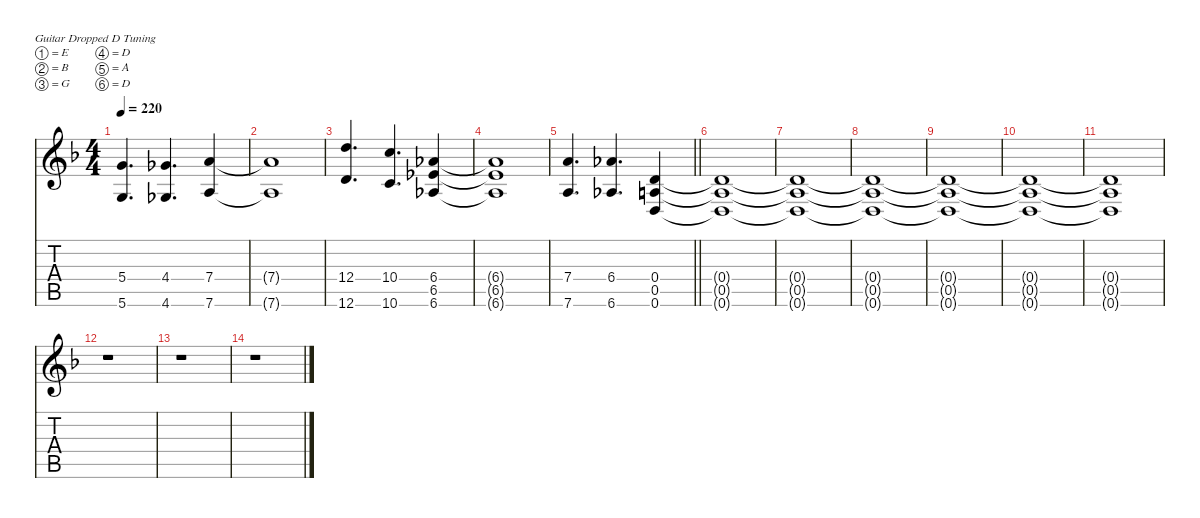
\hideDynamics
\bracketExtendMode nobrackets
\singleTrackTrackNamePolicy hidden
\multiTrackTrackNamePolicy hidden
\firstSystemTrackNameMode fullname
\firstSystemTrackNameOrientation horizontal
\otherSystemsTrackNameOrientation horizontal
\track ("Guitar-spare" "E-Gt") {instrument distortionguitar}
\staff {score tabs}
\tuning (E4 B3 G3 D3 A2 D2)
\ts (4 4)
\tempo 220
\clef g2
\ks dminor
(5.4{acc forcenatural} 5.6{acc forcenatural}).4{d dy f} (4.4{acc b} 4.6{acc b}).4{d} (7.4{acc forcenatural} 7.6{acc forcenatural}).4 |
(7.4{t acc forcenatural} 7.6{t acc forcenatural}).1 |
(12.4{acc forcenatural} 12.6{acc forcenatural}).4{d} (10.4{acc forcenatural} 10.6{acc forcenatural}).4{d} (6.4{acc b} 6.5{acc b} 6.6{acc b}).4 |
(6.4{t acc b} 6.5{t acc b} 6.6{t acc b}).1 |
\barLineRight lightlight
(7.4{acc forcenatural} 7.6{acc forcenatural}).4{d} (6.4{acc b} 6.6{acc b}).4{d} (0.4{acc forcenatural} 0.5{acc forcenatural} 0.6{acc forcenatural}).4 |
(0.4{t acc forcenatural} 0.5{t acc forcenatural} 0.6{t acc forcenatural}).1 |
(0.4{t acc forcenatural} 0.5{t acc forcenatural} 0.6{t acc forcenatural}).1 |
(0.4{t acc forcenatural} 0.5{t acc forcenatural} 0.6{t acc forcenatural}).1 |
(0.4{t acc forcenatural} 0.5{t acc forcenatural} 0.6{t acc forcenatural}).1 |
(0.4{t acc forcenatural} 0.5{t acc forcenatural} 0.6{t acc forcenatural}).1 |
(0.4{t acc forcenatural} 0.5{t acc forcenatural} 0.6{t acc forcenatural}).1 |
r.1 |
r.1 |
r.1
